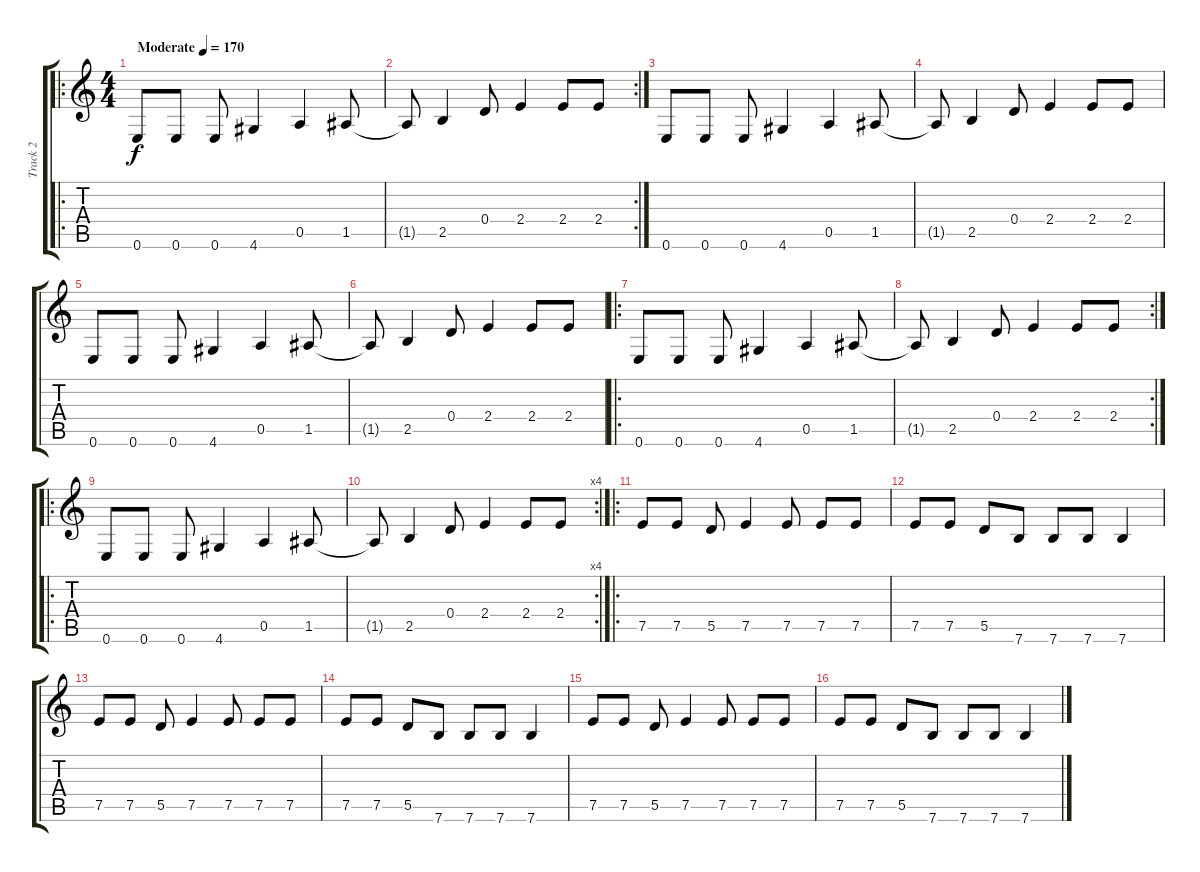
\track ("Track 2" "Track 2") {instrument electricbasspick}
\staff {score tabs}
\tuning (E4 B3 G3 D3 A2 E2) {hide}
\ro
\ts (4 4)
\tempo (170 "Moderate")
\clef g2
\ks c
0.6.8{dy f instrument electricbasspick} 0.6.8 0.6.8 4.6.4 0.5.4 1.5.8 |
\rc 2
1.5{t}.8 2.5.4 0.4.8 2.4.4 2.4.8 2.4.8 |
0.6.8 0.6.8 0.6.8 4.6.4 0.5.4 1.5.8 |
1.5{t}.8 2.5.4 0.4.8 2.4.4 2.4.8 2.4.8 |
0.6.8 0.6.8 0.6.8 4.6.4 0.5.4 1.5.8 |
1.5{t}.8 2.5.4 0.4.8 2.4.4 2.4.8 2.4.8 |
\ro
0.6.8 0.6.8 0.6.8 4.6.4 0.5.4 1.5.8 |
\rc 2
1.5{t}.8 2.5.4 0.4.8 2.4.4 2.4.8 2.4.8 |
\ro
0.6.8 0.6.8 0.6.8 4.6.4 0.5.4 1.5.8 |
\rc 4
1.5{t}.8 2.5.4 0.4.8 2.4.4 2.4.8 2.4.8 |
\ro
7.5.8 7.5.8 5.5.8 7.5.4 7.5.8 7.5.8 7.5.8 |
7.5.8 7.5.8 5.5.8 7.6.8 7.6.8 7.6.8 7.6.4 |
7.5.8 7.5.8 5.5.8 7.5.4 7.5.8 7.5.8 7.5.8 |
7.5.8 7.5.8 5.5.8 7.6.8 7.6.8 7.6.8 7.6.4 |
7.5.8 7.5.8 5.5.8 7.5.4 7.5.8 7.5.8 7.5.8 |
7.5.8 7.5.8 5.5.8 7.6.8 7.6.8 7.6.8 7.6.4
